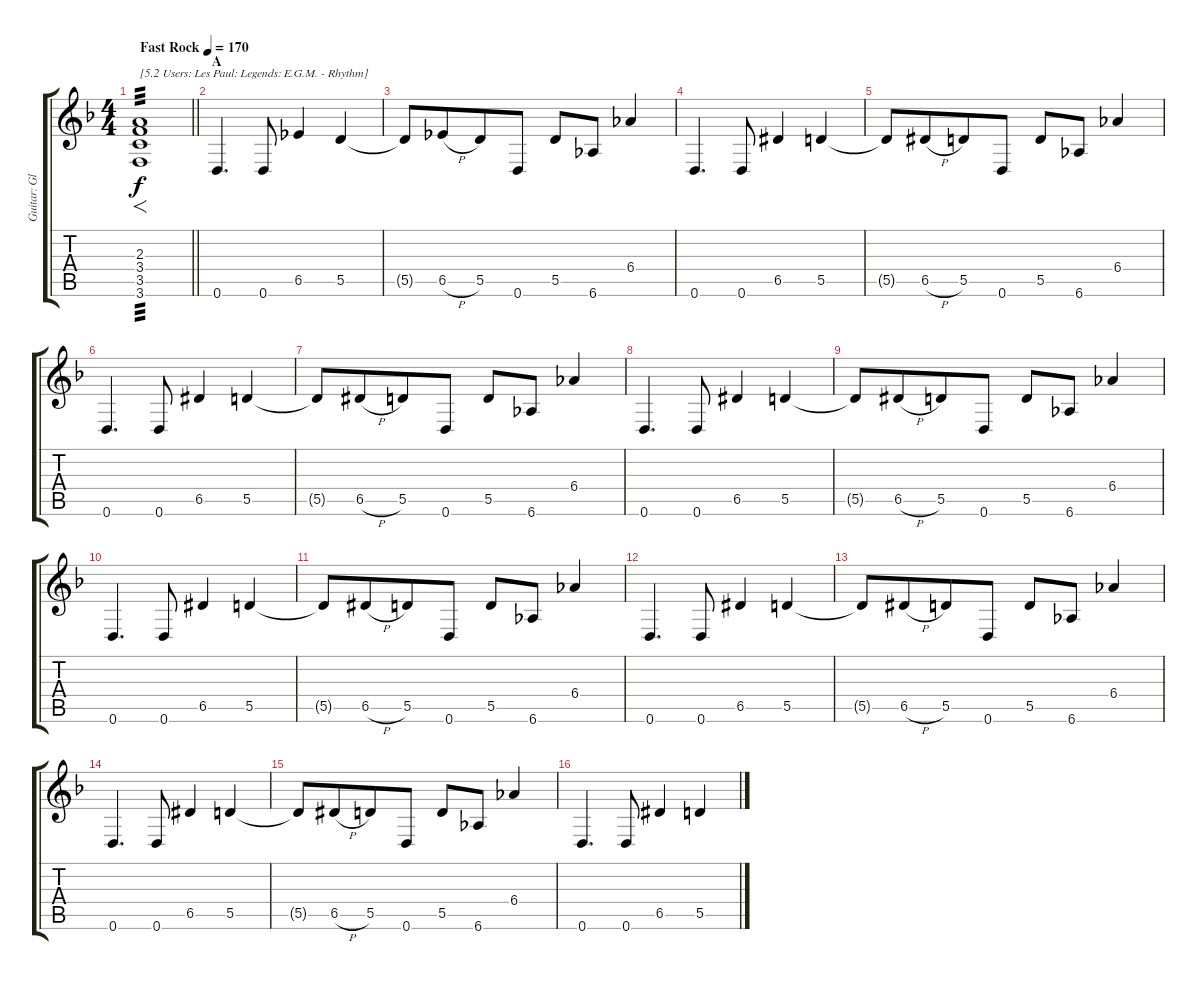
\track ("Guitar: Glenn" "Guitar: Gl") {instrument distortionguitar}
\staff {score tabs}
\tuning (E4 B3 G3 D3 A2 D2) {hide}
\ts (4 4)
\tempo (170 "Fast Rock")
\clef g2
\barLineRight lightlight
\ks f
(2.3 3.4 3.5 3.6).1{f txt "[5.2 Users: Les Paul: Legends: E.G.M. - Rhythm]" tp 3 dy f instrument distortionguitar} |
\section ("" "A")
0.6.4{d} 0.6.8 6.5.4 5.5.4 |
5.5{t}.8 6.5{h}.8{beam merge} 5.5.8 0.6.8 5.5.8 6.6.8 6.4.4 |
0.6.4{d} 0.6.8 6.5{acc #}.4 5.5.4 |
5.5{t}.8 6.5{h acc #}.8{beam merge} 5.5.8 0.6.8 5.5.8 6.6.8 6.4.4 |
0.6.4{d} 0.6.8 6.5{acc #}.4 5.5.4 |
5.5{t}.8 6.5{h acc #}.8{beam merge} 5.5.8 0.6.8 5.5.8 6.6.8 6.4.4 |
0.6.4{d} 0.6.8 6.5{acc #}.4 5.5.4 |
5.5{t}.8 6.5{h acc #}.8{beam merge} 5.5.8 0.6.8 5.5.8 6.6.8 6.4.4 |
0.6.4{d} 0.6.8 6.5{acc #}.4 5.5.4 |
5.5{t}.8 6.5{h acc #}.8{beam merge} 5.5.8 0.6.8 5.5.8 6.6.8 6.4.4 |
0.6.4{d} 0.6.8 6.5{acc #}.4 5.5.4 |
5.5{t}.8 6.5{h acc #}.8{beam merge} 5.5.8 0.6.8 5.5.8 6.6.8 6.4.4 |
0.6.4{d} 0.6.8 6.5{acc #}.4 5.5.4 |
5.5{t}.8 6.5{h acc #}.8{beam merge} 5.5.8 0.6.8 5.5.8 6.6.8 6.4.4 |
0.6.4{d} 0.6.8 6.5{acc #}.4 5.5.4
